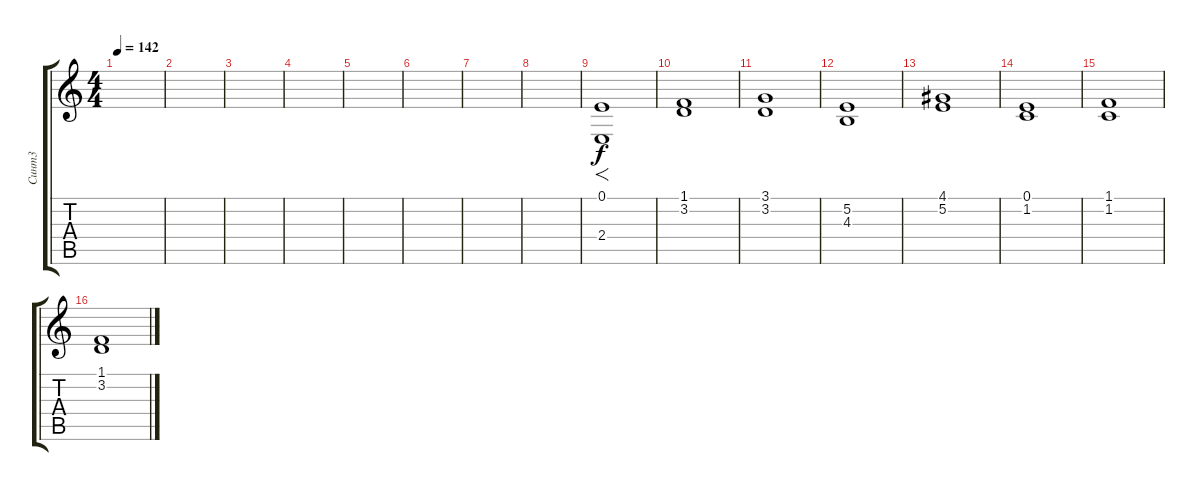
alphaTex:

\track ("Синт3" "Синт3") {instrument synthstrings1}
\staff {score tabs}
\tuning (E4 B3 G3 D3 A2 E2) {hide}
\ts (4 4)
\tempo 142
\clef g2
\ks c
|
|
|
|
|
|
|
|
(0.1 2.4).1{f} |
(1.1 3.2).1 |
(3.1 3.2).1 |
(5.2 4.3).1 |
(4.1 5.2).1 |
(0.1 1.2).1 |
(1.1 1.2).1 |
(1.1 3.2).1
